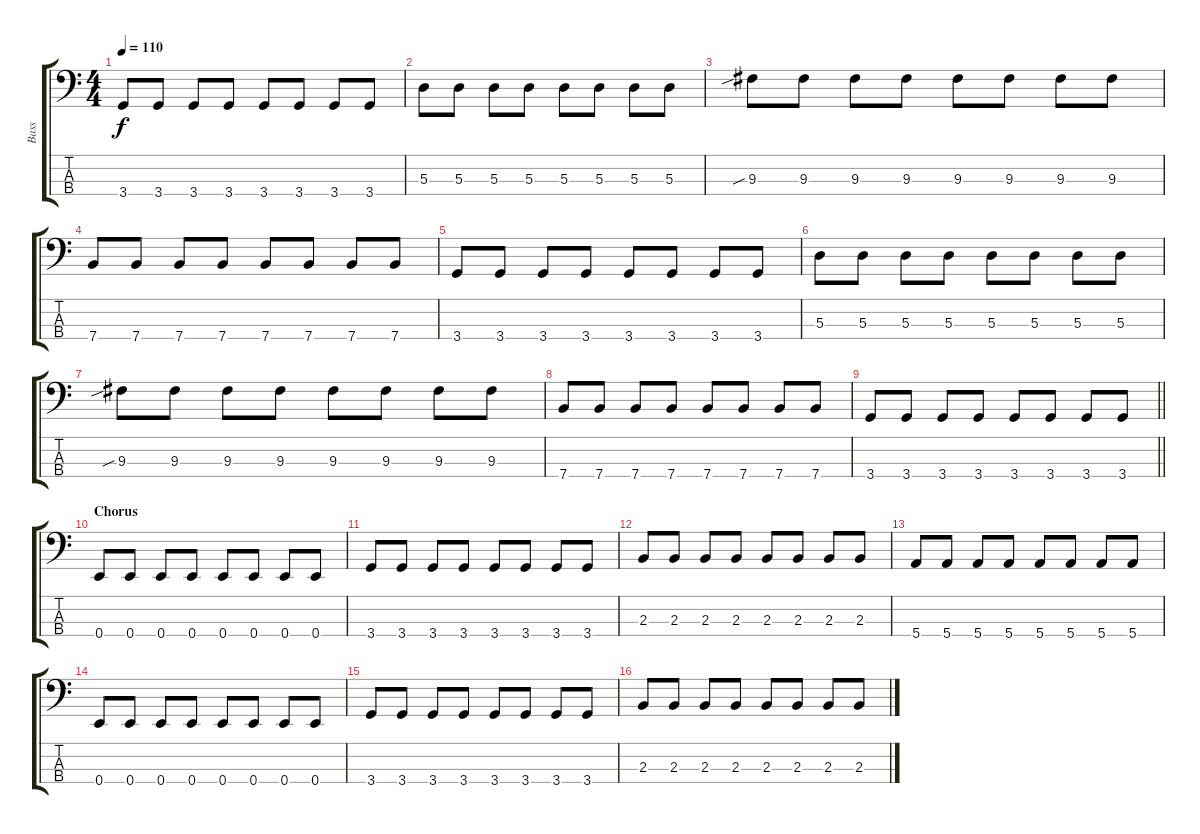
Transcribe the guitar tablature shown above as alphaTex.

\track ("Bass" "Bass") {instrument electricbassfinger}
\staff {score tabs}
\tuning (G2 D2 A1 E1) {hide}
\ts (4 4)
\tempo 110
\clef f4
\ks c
3.4.8{dy f} 3.4.8 3.4.8 3.4.8 3.4.8 3.4.8 3.4.8 3.4.8 |
5.3.8 5.3.8 5.3.8 5.3.8 5.3.8 5.3.8 5.3.8 5.3.8 |
9.3{sib}.8 9.3.8 9.3.8 9.3.8 9.3.8 9.3.8 9.3.8 9.3.8 |
7.4.8 7.4.8 7.4.8 7.4.8 7.4.8 7.4.8 7.4.8 7.4.8 |
3.4.8 3.4.8 3.4.8 3.4.8 3.4.8 3.4.8 3.4.8 3.4.8 |
5.3.8 5.3.8 5.3.8 5.3.8 5.3.8 5.3.8 5.3.8 5.3.8 |
9.3{sib}.8 9.3.8 9.3.8 9.3.8 9.3.8 9.3.8 9.3.8 9.3.8 |
7.4.8 7.4.8 7.4.8 7.4.8 7.4.8 7.4.8 7.4.8 7.4.8 |
\barLineRight lightlight
3.4.8 3.4.8 3.4.8 3.4.8 3.4.8 3.4.8 3.4.8 3.4.8 |
\section ("" "Chorus")
0.4.8 0.4.8 0.4.8 0.4.8 0.4.8 0.4.8 0.4.8 0.4.8 |
3.4.8 3.4.8 3.4.8 3.4.8 3.4.8 3.4.8 3.4.8 3.4.8 |
2.3.8 2.3.8 2.3.8 2.3.8 2.3.8 2.3.8 2.3.8 2.3.8 |
5.4.8 5.4.8 5.4.8 5.4.8 5.4.8 5.4.8 5.4.8 5.4.8 |
0.4.8 0.4.8 0.4.8 0.4.8 0.4.8 0.4.8 0.4.8 0.4.8 |
3.4.8 3.4.8 3.4.8 3.4.8 3.4.8 3.4.8 3.4.8 3.4.8 |
2.3.8 2.3.8 2.3.8 2.3.8 2.3.8 2.3.8 2.3.8 2.3.8
